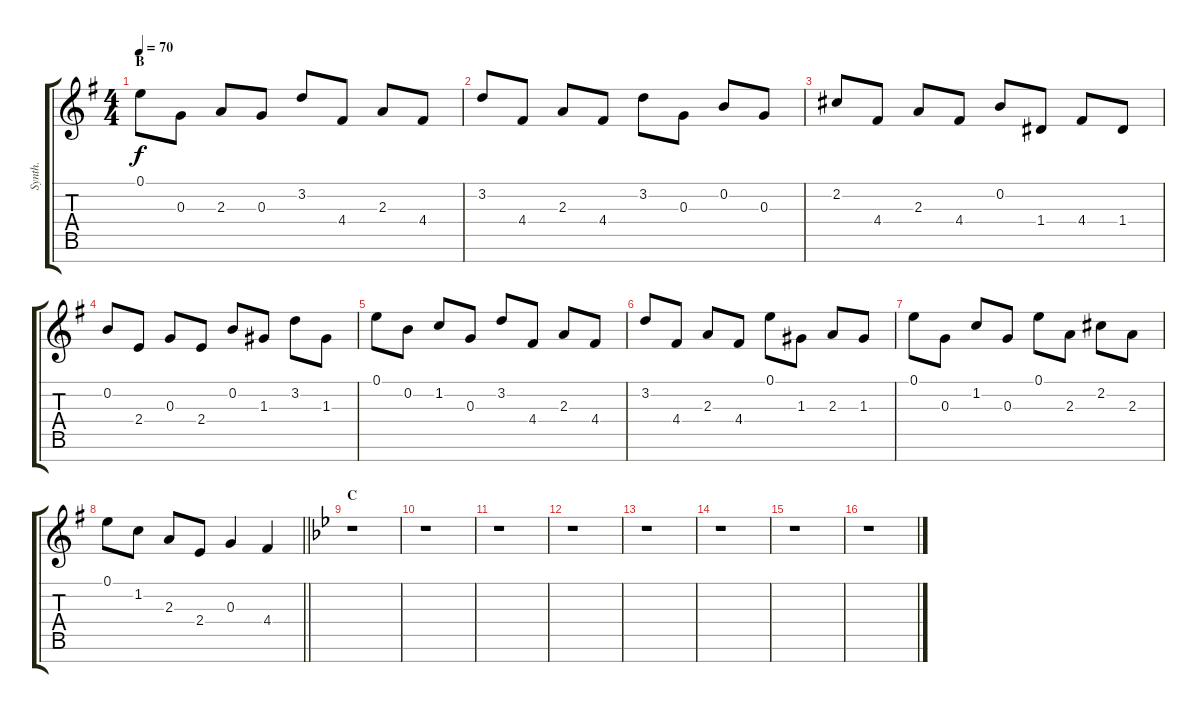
\track ("Synth." "Synth.") {instrument rockorgan}
\staff {score tabs}
\tuning (E5 B4 G4 D4 A3 E3 B2) {hide}
\ts (4 4)
\section ("" "B")
\tempo 70
\clef g2
\ks g
0.1.8{dy f} 0.3.8 2.3.8 0.3.8 3.2.8 4.4.8 2.3.8 4.4.8 |
3.2.8 4.4.8 2.3.8 4.4.8 3.2.8 0.3.8 0.2.8 0.3.8 |
2.2.8 4.4.8 2.3.8 4.4.8 0.2.8 1.4.8 4.4.8 1.4.8 |
0.2.8 2.4.8 0.3.8 2.4.8 0.2.8 1.3.8 3.2.8 1.3.8 |
0.1.8 0.2.8 1.2.8 0.3.8 3.2.8 4.4.8 2.3.8 4.4.8 |
3.2.8 4.4.8 2.3.8 4.4.8 0.1.8 1.3.8 2.3.8 1.3.8 |
0.1.8 0.3.8 1.2.8 0.3.8 0.1.8 2.3.8 2.2.8 2.3.8 |
\barLineRight lightlight
0.1.8 1.2.8 2.3.8 2.4.8 0.3.4 4.4.4 |
\section ("" "C")
\ks bb
r.1 |
r.1 |
r.1 |
r.1 |
r.1 |
r.1 |
r.1 |
r.1
